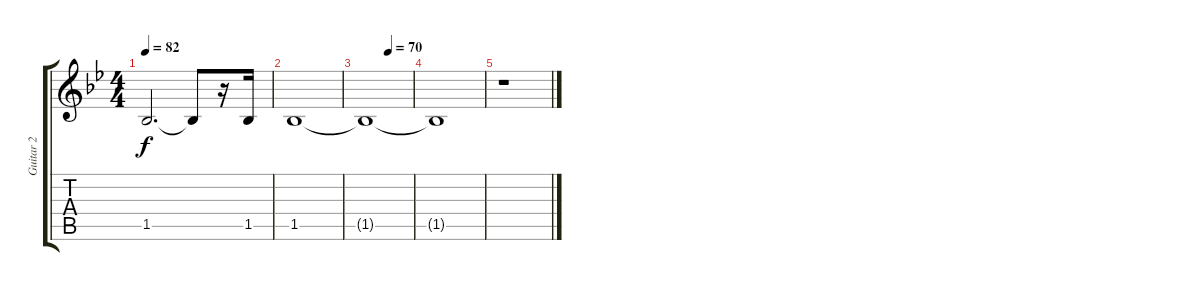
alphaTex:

\track ("Guitar 2" "Guitar 2") {instrument distortionguitar}
\staff {score tabs}
\tuning (E4 B3 G3 D3 A2 E2) {hide}
\ts (4 4)
\tempo 82
\clef g2
\ks bb
1.5{t}.2{d dy f} 1.5{t}.8 r.16 1.5.16{volume 12} |
1.5.1{volume 2} |
\tempo (70 0.5)
1.5{t}.1 |
1.5{t}.1 |
r.1
